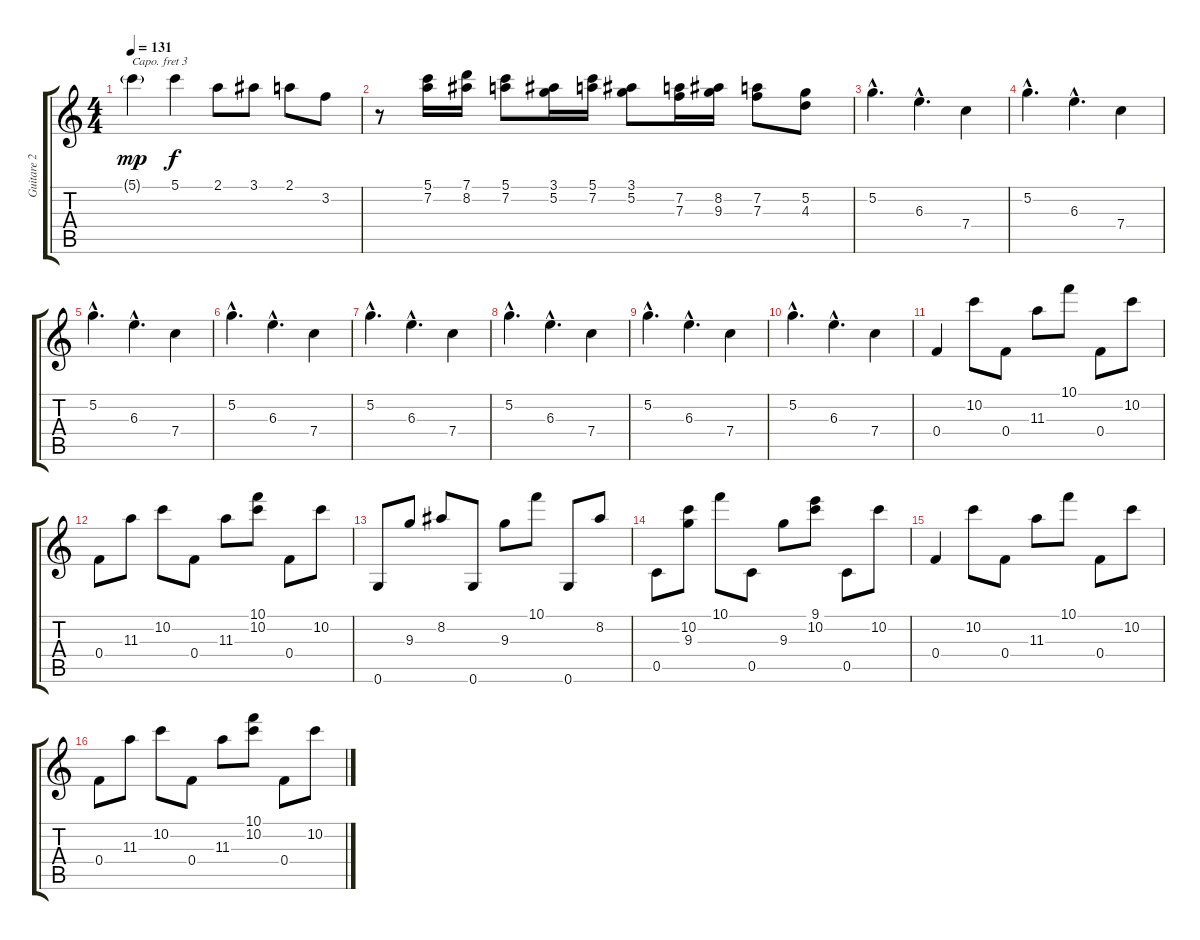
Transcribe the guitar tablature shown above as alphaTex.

\track ("Guitare 2" "Guitare 2") {instrument acousticguitarsteel}
\staff {score tabs}
\capo 3
\tuning (E4 B3 G3 D3 A2 E2) {hide}
\ts (4 4)
\tempo 131
\clef g2
\ks c
5.1{g}.4{dy mp} 5.1.4{dy f} 2.1.8 3.1.8 2.1.8 3.2.8 |
r.8 (5.1 7.2).16 (7.1 8.2).16 (5.1 7.2).8 (3.1 5.2).16 (5.1 7.2).16 (3.1 5.2).8 (7.2 7.3).16 (8.2 9.3).16 (7.2 7.3).8 (5.2 4.3).8 |
5.2{hac}.4{d} 6.3{hac}.4{d} 7.4.4 |
5.2{hac}.4{d} 6.3{hac}.4{d} 7.4.4 |
5.2{hac}.4{d} 6.3{hac}.4{d} 7.4.4 |
5.2{hac}.4{d} 6.3{hac}.4{d} 7.4.4 |
5.2{hac}.4{d} 6.3{hac}.4{d} 7.4.4 |
5.2{hac}.4{d} 6.3{hac}.4{d} 7.4.4 |
5.2{hac}.4{d} 6.3{hac}.4{d} 7.4.4 |
5.2{hac}.4{d} 6.3{hac}.4{d} 7.4.4 |
0.4.4 10.2.8 0.4.8 11.3.8 10.1.8 0.4.8 10.2.8 |
0.4.8 11.3.8 10.2.8 0.4.8 11.3.8 (10.1 10.2).8 0.4.8 10.2.8 |
0.6.8 9.3.8 8.2.8 0.6.8 9.3.8 10.1.8 0.6.8 8.2.8 |
0.5.8 (10.2 9.3).8 10.1.8 0.5.8 9.3.8 (9.1 10.2).8 0.5.8 10.2.8 |
0.4.4 10.2.8 0.4.8 11.3.8 10.1.8 0.4.8 10.2.8 |
0.4.8 11.3.8 10.2.8 0.4.8 11.3.8 (10.1 10.2).8 0.4.8 10.2.8
